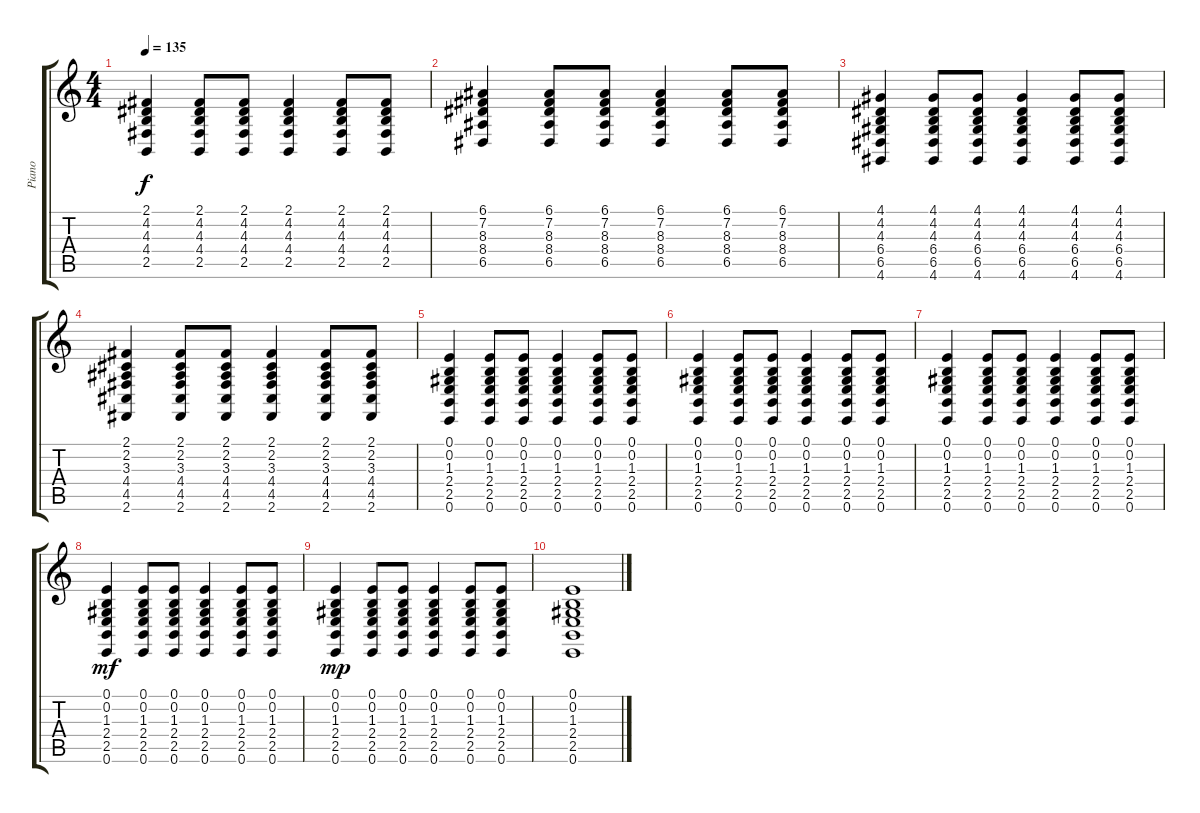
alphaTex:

\track ("Piano" "Piano") {instrument brightacousticpiano}
\staff {score tabs}
\tuning (E4 B3 G3 D3 A2 E2) {hide}
\ts (4 4)
\tempo 135
\clef g2
\ks c
(2.1 4.2 4.3 4.4 2.5).4{dy f} (2.1 4.2 4.3 4.4 2.5).8 (2.1 4.2 4.3 4.4 2.5).8 (2.1 4.2 4.3 4.4 2.5).4 (2.1 4.2 4.3 4.4 2.5).8 (2.1 4.2 4.3 4.4 2.5).8 |
(6.1 7.2 8.3 8.4 6.5).4 (6.1 7.2 8.3 8.4 6.5).8 (6.1 7.2 8.3 8.4 6.5).8 (6.1 7.2 8.3 8.4 6.5).4 (6.1 7.2 8.3 8.4 6.5).8 (6.1 7.2 8.3 8.4 6.5).8 |
(4.1 4.2 4.3 6.4 6.5 4.6).4 (4.1 4.2 4.3 6.4 6.5 4.6).8 (4.1 4.2 4.3 6.4 6.5 4.6).8 (4.1 4.2 4.3 6.4 6.5 4.6).4 (4.1 4.2 4.3 6.4 6.5 4.6).8 (4.1 4.2 4.3 6.4 6.5 4.6).8 |
(2.1 2.2 3.3 4.4 4.5 2.6).4 (2.1 2.2 3.3 4.4 4.5 2.6).8 (2.1 2.2 3.3 4.4 4.5 2.6).8 (2.1 2.2 3.3 4.4 4.5 2.6).4 (2.1 2.2 3.3 4.4 4.5 2.6).8 (2.1 2.2 3.3 4.4 4.5 2.6).8 |
(0.1 0.2 1.3 2.4 2.5 0.6).4 (0.1 0.2 1.3 2.4 2.5 0.6).8 (0.1 0.2 1.3 2.4 2.5 0.6).8 (0.1 0.2 1.3 2.4 2.5 0.6).4 (0.1 0.2 1.3 2.4 2.5 0.6).8 (0.1 0.2 1.3 2.4 2.5 0.6).8 |
(0.1 0.2 1.3 2.4 2.5 0.6).4 (0.1 0.2 1.3 2.4 2.5 0.6).8 (0.1 0.2 1.3 2.4 2.5 0.6).8 (0.1 0.2 1.3 2.4 2.5 0.6).4 (0.1 0.2 1.3 2.4 2.5 0.6).8 (0.1 0.2 1.3 2.4 2.5 0.6).8 |
(0.1 0.2 1.3 2.4 2.5 0.6).4 (0.1 0.2 1.3 2.4 2.5 0.6).8 (0.1 0.2 1.3 2.4 2.5 0.6).8 (0.1 0.2 1.3 2.4 2.5 0.6).4 (0.1 0.2 1.3 2.4 2.5 0.6).8 (0.1 0.2 1.3 2.4 2.5 0.6).8 |
(0.1 0.2 1.3 2.4 2.5 0.6).4{dy mf} (0.1 0.2 1.3 2.4 2.5 0.6).8 (0.1 0.2 1.3 2.4 2.5 0.6).8 (0.1 0.2 1.3 2.4 2.5 0.6).4 (0.1 0.2 1.3 2.4 2.5 0.6).8 (0.1 0.2 1.3 2.4 2.5 0.6).8 |
(0.1 0.2 1.3 2.4 2.5 0.6).4{dy mp} (0.1 0.2 1.3 2.4 2.5 0.6).8 (0.1 0.2 1.3 2.4 2.5 0.6).8 (0.1 0.2 1.3 2.4 2.5 0.6).4 (0.1 0.2 1.3 2.4 2.5 0.6).8 (0.1 0.2 1.3 2.4 2.5 0.6).8 |
(0.1 0.2 1.3 2.4 2.5 0.6).1
